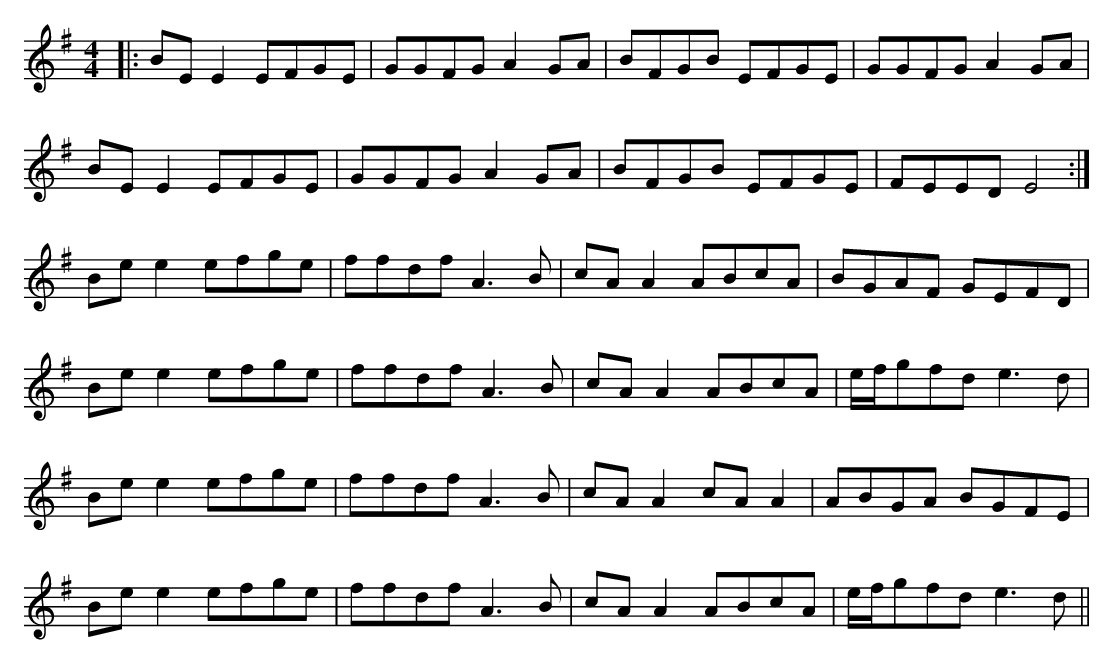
X:1
M:4/4
K:Emin
|:BEE2 EFGE|GGFG A2GA|BFGB EFGE|GGFG A2GA|
BEE2 EFGE|GGFG A2GA|BFGB EFGE|FEED E4:|
Bee2 efge|ffdf A3B|cAA2 ABcA|BGAF GEFD|
Bee2 efge|ffdf A3B|cAA2 ABcA|e/f/gfd e3d|
Bee2 efge|ffdf A3B|cAA2 cAA2|ABGA BGFE|
Bee2 efge|ffdf A3B|cAA2 ABcA|e/f/gfd e3d||
